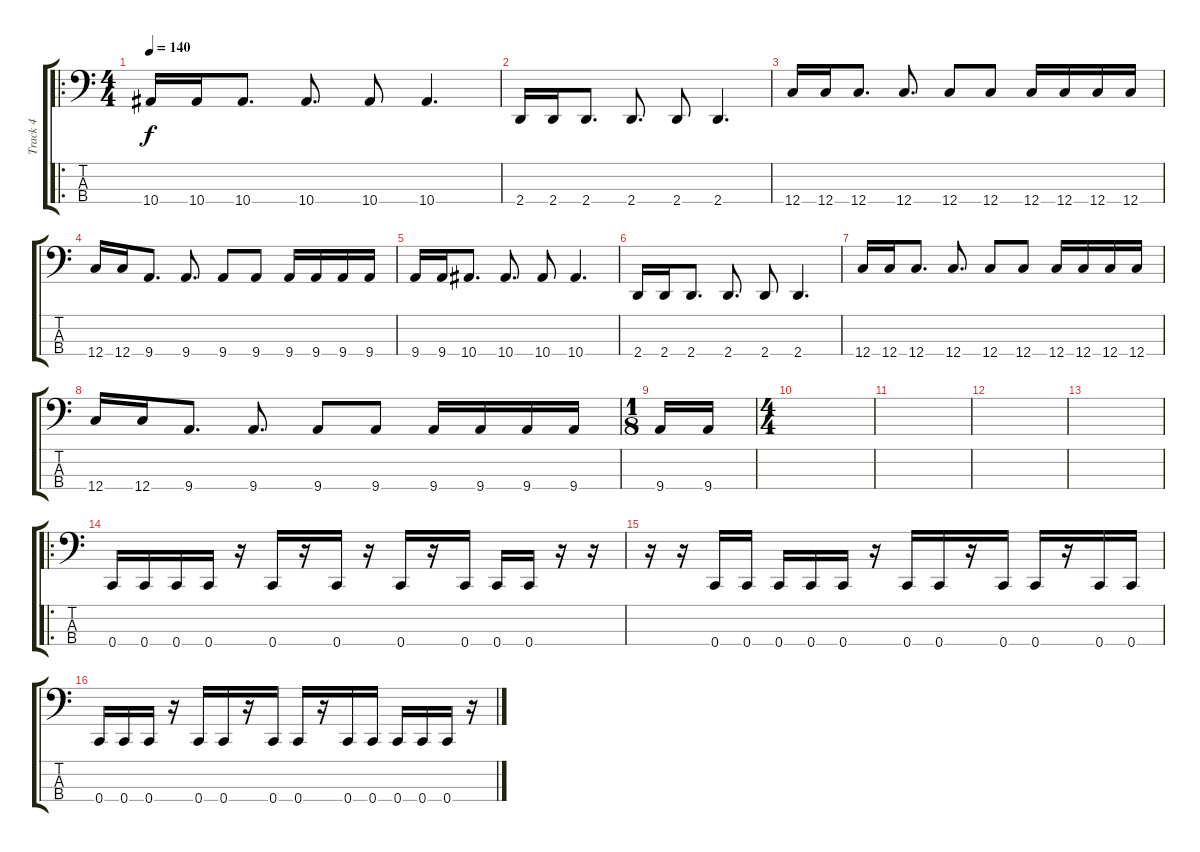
\track ("Track 4" "Track 4") {instrument electricbassfinger}
\staff {score tabs}
\tuning (F2 C2 G1 C1) {hide}
\ro
\ts (4 4)
\tempo 140
\clef f4
\ks c
10.4.16{dy f} 10.4.16 10.4.8{d} 10.4.8{d} 10.4.8 10.4.4{d} |
2.4.16 2.4.16 2.4.8{d} 2.4.8{d} 2.4.8 2.4.4{d} |
12.4.16 12.4.16 12.4.8{d} 12.4.8{d} 12.4.8 12.4.8 12.4.16 12.4.16 12.4.16 12.4.16 |
12.4.16 12.4.16 9.4.8{d} 9.4.8{d} 9.4.8 9.4.8 9.4.16 9.4.16 9.4.16 9.4.16 |
9.4.16 9.4.16 10.4.8{d} 10.4.8{d} 10.4.8 10.4.4{d} |
2.4.16 2.4.16 2.4.8{d} 2.4.8{d} 2.4.8 2.4.4{d} |
12.4.16 12.4.16 12.4.8{d} 12.4.8{d} 12.4.8 12.4.8 12.4.16 12.4.16 12.4.16 12.4.16 |
12.4.16 12.4.16 9.4.8{d} 9.4.8{d} 9.4.8 9.4.8 9.4.16 9.4.16 9.4.16 9.4.16 |
\ts (1 8)
9.4.16 9.4.16 |
\ts (4 4)
|
|
|
|
\ro
0.4.16 0.4.16 0.4.16 0.4.16 r.16 0.4.16 r.16 0.4.16 r.16 0.4.16 r.16 0.4.16 0.4.16 0.4.16 r.16 r.16 |
r.16 r.16 0.4.16 0.4.16 0.4.16 0.4.16 0.4.16 r.16 0.4.16 0.4.16 r.16 0.4.16 0.4.16 r.16 0.4.16 0.4.16 |
0.4.16 0.4.16 0.4.16 r.16 0.4.16 0.4.16 r.16 0.4.16 0.4.16 r.16 0.4.16 0.4.16 0.4.16 0.4.16 0.4.16 r.16
